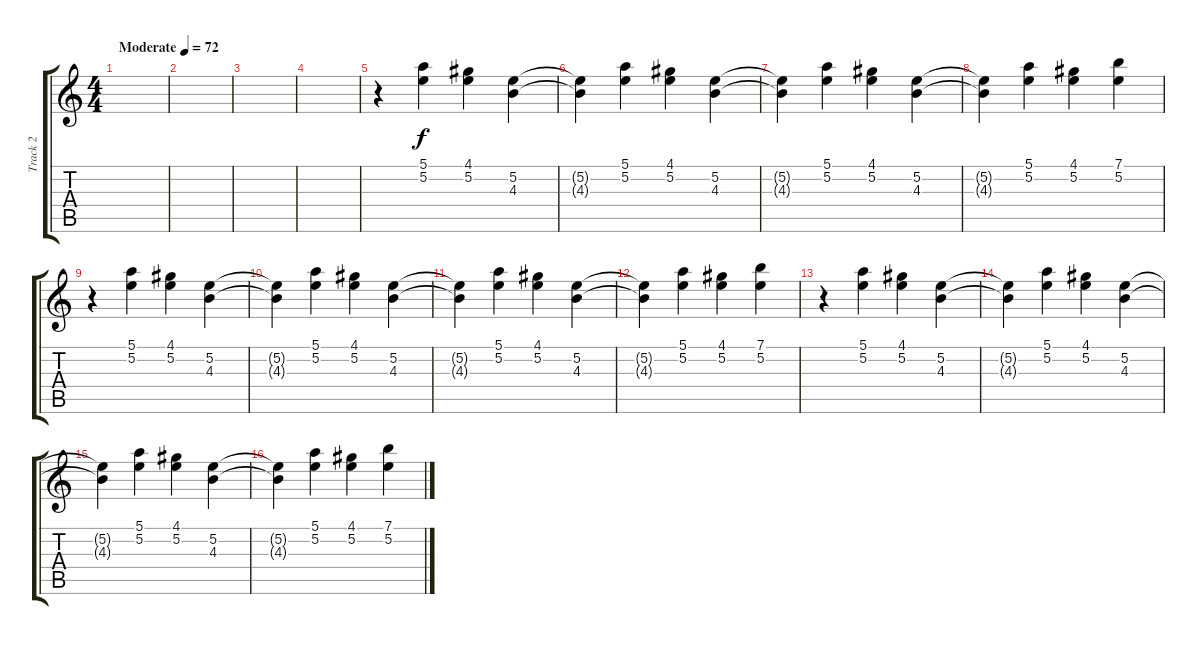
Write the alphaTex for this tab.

\track ("Track 2" "Track 2") {instrument electricguitarclean}
\staff {score tabs}
\tuning (E4 B3 G3 D3 A2 E2) {hide}
\ts (4 4)
\tempo (72 "Moderate")
\clef g2
\ks c
|
|
|
|
r.4 (5.1 5.2).4 (4.1 5.2).4 (5.2 4.3).4 |
(5.2{t} 4.3{t}).4 (5.1 5.2).4 (4.1 5.2).4 (5.2 4.3).4 |
(5.2{t} 4.3{t}).4 (5.1 5.2).4 (4.1 5.2).4 (5.2 4.3).4 |
(5.2{t} 4.3{t}).4 (5.1 5.2).4 (4.1 5.2).4 (7.1 5.2).4 |
r.4 (5.1 5.2).4 (4.1 5.2).4 (5.2 4.3).4 |
(5.2{t} 4.3{t}).4 (5.1 5.2).4 (4.1 5.2).4 (5.2 4.3).4 |
(5.2{t} 4.3{t}).4 (5.1 5.2).4 (4.1 5.2).4 (5.2 4.3).4 |
(5.2{t} 4.3{t}).4 (5.1 5.2).4 (4.1 5.2).4 (7.1 5.2).4 |
r.4 (5.1 5.2).4 (4.1 5.2).4 (5.2 4.3).4 |
(5.2{t} 4.3{t}).4 (5.1 5.2).4 (4.1 5.2).4 (5.2 4.3).4 |
(5.2{t} 4.3{t}).4 (5.1 5.2).4 (4.1 5.2).4 (5.2 4.3).4 |
(5.2{t} 4.3{t}).4 (5.1 5.2).4 (4.1 5.2).4 (7.1 5.2).4
